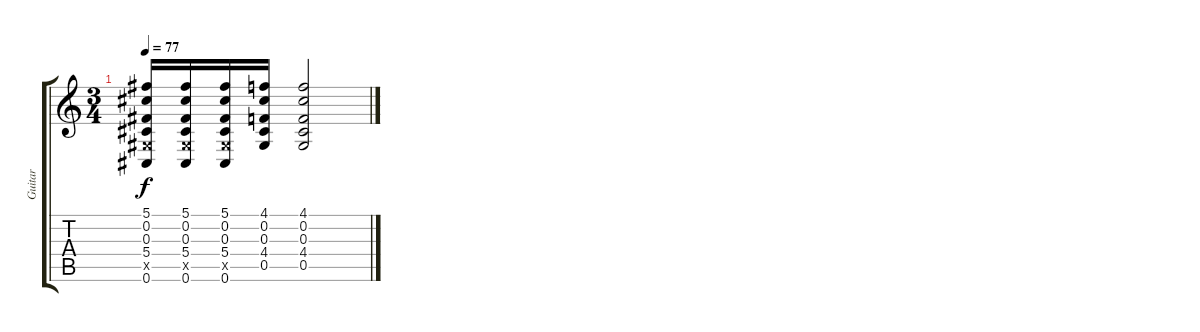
\track ("Guitar" "Guitar") {instrument acousticguitarsteel}
\staff {score tabs}
\tuning (Db4 Db4 Db3 Db3 Ab2 Db2) {hide}
\ts (3 4)
\tempo 77
\clef g2
\ks c
(5.1 0.2 0.3 5.4 0.5{x} 0.6).16{dy f} (5.1 0.2 0.3 5.4 0.5{x} 0.6).16 (5.1 0.2 0.3 5.4 0.5{x} 0.6).16 (4.1 0.2 0.3 4.4 0.5).16 (4.1 0.2 0.3 4.4 0.5).2
